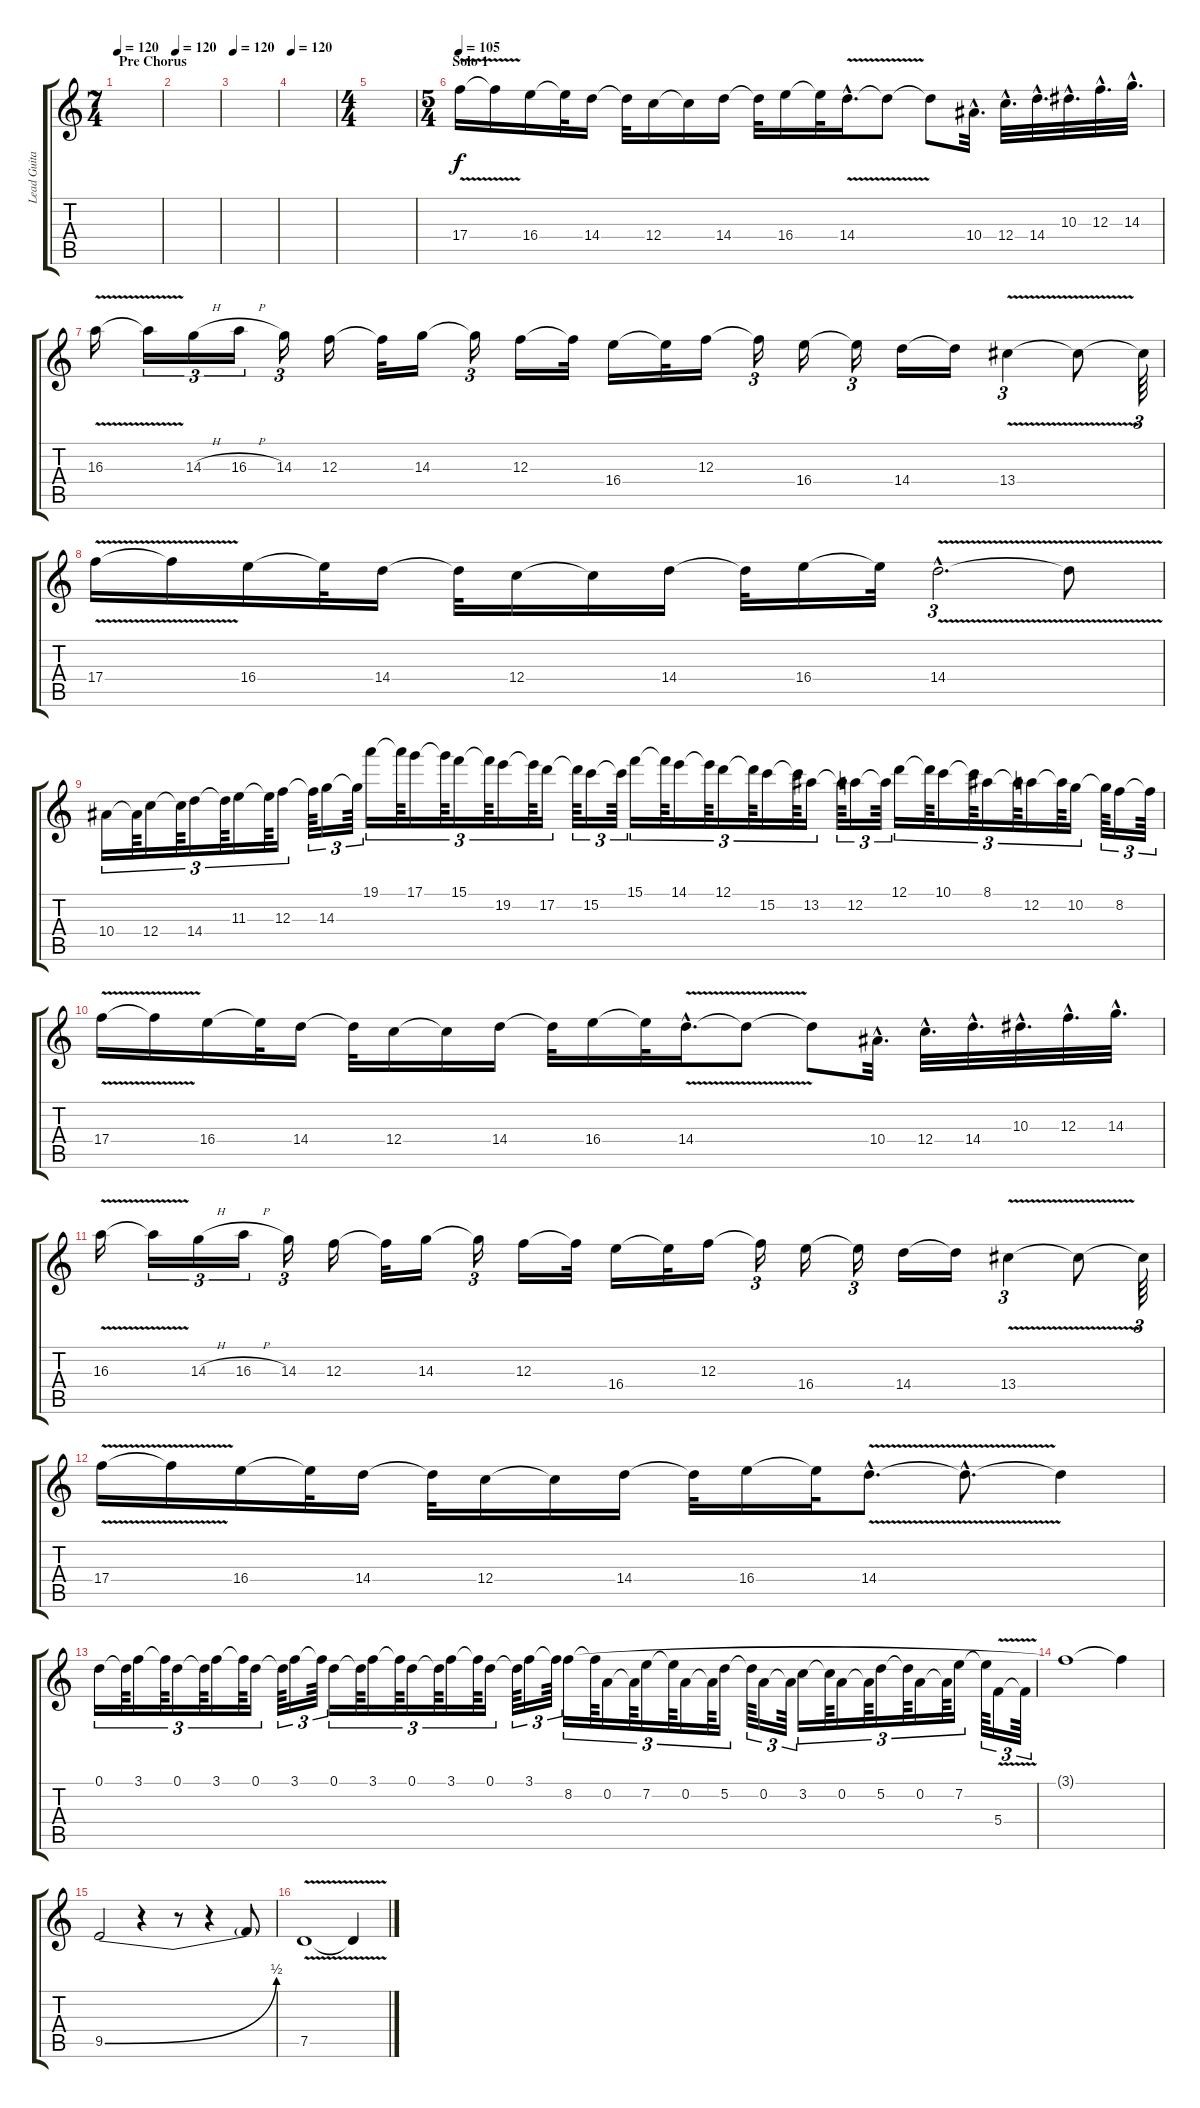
\track ("Lead Guitar 2" "Lead Guita") {instrument distortionguitar}
\staff {score tabs}
\tuning (D4 A3 F3 C3 G2 D2) {hide}
\ts (7 4)
\section ("" "Pre Chorus")
\tempo 120
\clef g2
\ks c
|
\tempo 120
|
\tempo 120
|
\tempo 120
|
\ts (4 4)
|
\ts (5 4)
\section ("" "Solo 1")
\tempo 105
17.4{v}.16 17.4{t}.16 16.4.16 16.4{t}.32 14.4.16 14.4{t}.32 12.4.16 12.4{t}.16 14.4.16 14.4{t}.32 16.4.16 16.4{t}.32 14.4{v hac}.16{d} 14.4{t}.8 14.4{t}.8 10.4{hac}.32{d} 12.4{hac}.32{d} 14.4{hac}.32{d} 10.3{hac}.32{d} 12.3{hac}.32{d} 14.3{hac}.32{d} |
16.3{v}.16 16.3{t}.16{tu (3 2)} 14.3{h}.16{tu (3 2)} 16.3{h}.16{tu (3 2)} 14.3.16{tu (3 2)} 12.3.16 12.3{t}.32 14.3.16 14.3{t}.16{tu (3 2)} 12.3.16 12.3{t}.32 16.4.16 16.4{t}.32 12.3.16 12.3{t}.16{tu (3 2)} 16.4.16 16.4{t}.16{tu (3 2)} 14.4.16 14.4{t}.16 13.4{v}.4{tu (3 2)} 13.4{t}.8 13.4{t}.64{tu (3 2)} |
17.4{v}.16 17.4{t}.16 16.4.16 16.4{t}.32 14.4.16 14.4{t}.32 12.4.16 12.4{t}.16 14.4.16 14.4{t}.32 16.4.16 16.4{t}.32 14.4{v hac}.2{d tu (3 2)} 14.4{t}.8 |
10.4.16{tu (3 2)} 10.4{t}.64{tu (3 2)} 12.4.16{tu (3 2)} 12.4{t}.64{tu (3 2)} 14.4.16{tu (3 2)} 14.4{t}.64{tu (3 2)} 11.3.16{tu (3 2)} 11.3{t}.64{tu (3 2)} 12.3.16{tu (3 2)} 12.3{t}.64{tu (3 2)} 14.3.16{tu (3 2)} 14.3{t}.64{tu (3 2)} 19.1.16{tu (3 2)} 19.1{t}.64{tu (3 2)} 17.1.16{tu (3 2)} 17.1{t}.64{tu (3 2)} 15.1.16{tu (3 2)} 15.1{t}.64{tu (3 2)} 19.2.16{tu (3 2)} 19.2{t}.64{tu (3 2)} 17.2.16{tu (3 2)} 17.2{t}.64{tu (3 2)} 15.2.16{tu (3 2)} 15.2{t}.64{tu (3 2)} 15.1.16{tu (3 2)} 15.1{t}.64{tu (3 2)} 14.1.16{tu (3 2)} 14.1{t}.64{tu (3 2)} 12.1.16{tu (3 2)} 12.1{t}.64{tu (3 2)} 15.2.16{tu (3 2)} 15.2{t}.64{tu (3 2)} 13.2.16{tu (3 2)} 13.2{t}.64{tu (3 2)} 12.2.16{tu (3 2)} 12.2{t}.64{tu (3 2)} 12.1.16{tu (3 2)} 12.1{t}.64{tu (3 2)} 10.1.16{tu (3 2)} 10.1{t}.64{tu (3 2)} 8.1.16{tu (3 2)} 8.1{t}.64{tu (3 2)} 12.2.16{tu (3 2)} 12.2{t}.64{tu (3 2)} 10.2.16{tu (3 2)} 10.2{t}.64{tu (3 2)} 8.2.16{tu (3 2)} 8.2{t}.64{tu (3 2)} |
17.4{v}.16 17.4{t}.16 16.4.16 16.4{t}.32 14.4.16 14.4{t}.32 12.4.16 12.4{t}.16 14.4.16 14.4{t}.32 16.4.16 16.4{t}.32 14.4{v hac}.16{d} 14.4{t}.8 14.4{t}.8 10.4{hac}.32{d} 12.4{hac}.32{d} 14.4{hac}.32{d} 10.3{hac}.32{d} 12.3{hac}.32{d} 14.3{hac}.32{d} |
16.3{v}.16 16.3{t}.16{tu (3 2)} 14.3{h}.16{tu (3 2)} 16.3{h}.16{tu (3 2)} 14.3.16{tu (3 2)} 12.3.16 12.3{t}.32 14.3.16 14.3{t}.16{tu (3 2)} 12.3.16 12.3{t}.32 16.4.16 16.4{t}.32 12.3.16 12.3{t}.16{tu (3 2)} 16.4.16 16.4{t}.16{tu (3 2)} 14.4.16 14.4{t}.16 13.4{v}.4{tu (3 2)} 13.4{t}.8 13.4{t}.64{tu (3 2)} |
17.4{v}.16 17.4{t}.16 16.4.16 16.4{t}.32 14.4.16 14.4{t}.32 12.4.16 12.4{t}.16 14.4.16 14.4{t}.32 16.4.16 16.4{t}.32 14.4{v hac}.8{d} 14.4{hac t}.8{d} 14.4{t}.4 |
0.1.16{tu (3 2)} 0.1{t}.64{tu (3 2)} 3.1.16{tu (3 2)} 3.1{t}.64{tu (3 2)} 0.1.16{tu (3 2)} 0.1{t}.64{tu (3 2)} 3.1.16{tu (3 2)} 3.1{t}.64{tu (3 2)} 0.1.16{tu (3 2)} 0.1{t}.64{tu (3 2)} 3.1.16{tu (3 2)} 3.1{t}.64{tu (3 2)} 0.1.16{tu (3 2)} 0.1{t}.64{tu (3 2)} 3.1.16{tu (3 2)} 3.1{t}.64{tu (3 2)} 0.1.16{tu (3 2)} 0.1{t}.64{tu (3 2)} 3.1.16{tu (3 2)} 3.1{t}.64{tu (3 2)} 0.1.16{tu (3 2)} 0.1{t}.64{tu (3 2)} 3.1.16{tu (3 2)} 3.1{t}.64{tu (3 2)} 8.2.16{tu (3 2)} 8.2{t}.64{tu (3 2)} 0.2.16{tu (3 2)} 0.2{t}.64{tu (3 2)} 7.2.16{tu (3 2)} 7.2{t}.64{tu (3 2)} 0.2.16{tu (3 2)} 0.2{t}.64{tu (3 2)} 5.2.16{tu (3 2)} 5.2{t}.64{tu (3 2)} 0.2.16{tu (3 2)} 0.2{t}.64{tu (3 2)} 3.2.16{tu (3 2)} 3.2{t}.64{tu (3 2)} 0.2.16{tu (3 2)} 0.2{t}.64{tu (3 2)} 5.2.16{tu (3 2)} 5.2{t}.64{tu (3 2)} 0.2.16{tu (3 2)} 0.2{t}.64{tu (3 2)} 7.2.16{tu (3 2)} 7.2{t}.64{tu (3 2)} 5.4{v}.16{tu (3 2)} 5.4{t}.64{tu (3 2)} |
3.1{t}.1 3.1{t}.4 |
9.5{be (bend 0 0 60 2)}.2 r.4 r.8 r.4 9.5{t}.8 |
7.5{v}.1 7.5{t}.4
